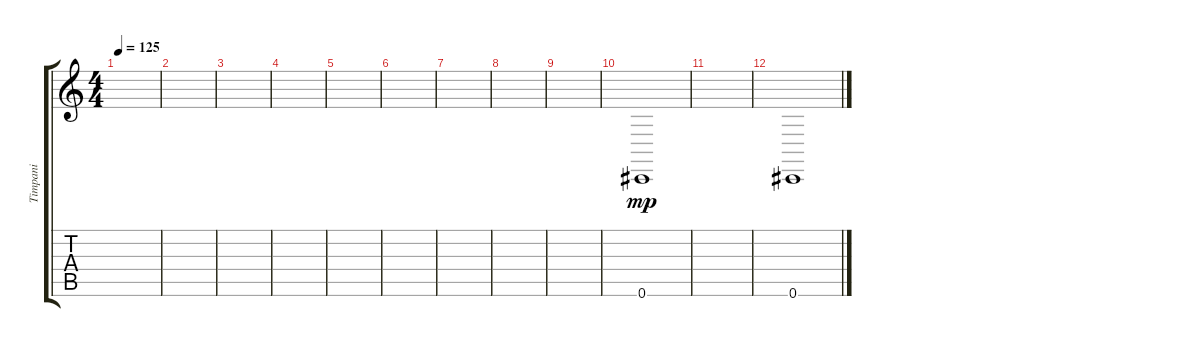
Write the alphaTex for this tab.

\track ("Timpani" "Timpani") {instrument timpani}
\staff {score tabs}
\tuning (Eb4 Bb3 Gb3 Db3 Ab2 Db2) {hide}
\ts (4 4)
\tempo 125
\clef g2
\ks c
|
|
|
|
|
|
|
|
|
0.6.1{dy mp} |
|
0.6.1
